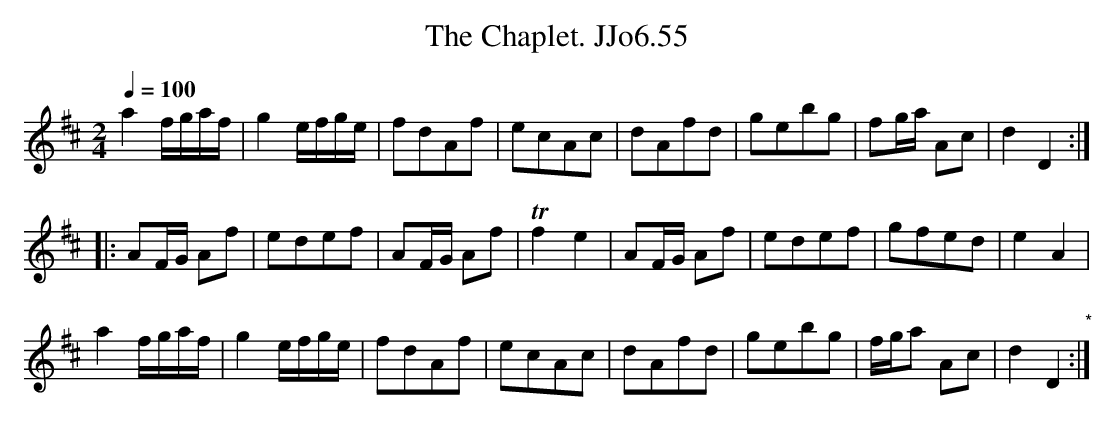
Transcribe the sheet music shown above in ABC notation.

X:1
T:Chaplet. JJo6.55, The
M:2/4
L:1/8
Q:1/4=100
K:D
a2 f/g/a/f/|g2e/f/g/e/|fdAf|ecAc|dAfd|gebg|fg/a/ Ac|d2D2 :|
|: AF/G/ Af|edef|AF/G/ Af|!trill! f2e2| AF/G/ Af|edef|gfed|e2A2|
a2 f/g/a/f/|g2 e/f/g/e/|fdAf|ecAc|dAfd|gebg|f/g/a Ac|d2D2 "*" :|
